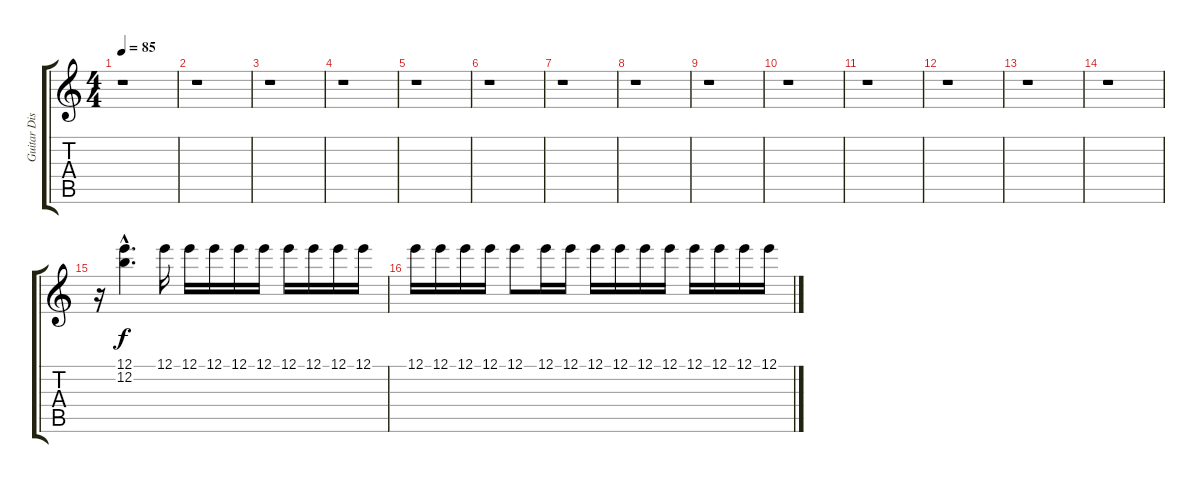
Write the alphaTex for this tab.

\track ("Guitar Disto" "Guitar Dis") {instrument distortionguitar}
\staff {score tabs}
\tuning (E4 B3 G3 D3 A2 E2) {hide}
\ts (4 4)
\tempo 85
\clef g2
\ks c
r.1{dy f} |
r.1 |
r.1 |
r.1 |
r.1 |
r.1 |
r.1 |
r.1 |
r.1 |
r.1 |
r.1 |
r.1 |
r.1 |
r.1 |
r.16 (12.1{hac} 12.2{hac}).4{d} 12.1.16 12.1.16 12.1.16 12.1.16 12.1.16 12.1.16 12.1.16 12.1.16 12.1.16 |
12.1.16 12.1.16 12.1.16 12.1.16 12.1.8 12.1.16 12.1.16 12.1.16 12.1.16 12.1.16 12.1.16 12.1.16 12.1.16 12.1.16 12.1.16
